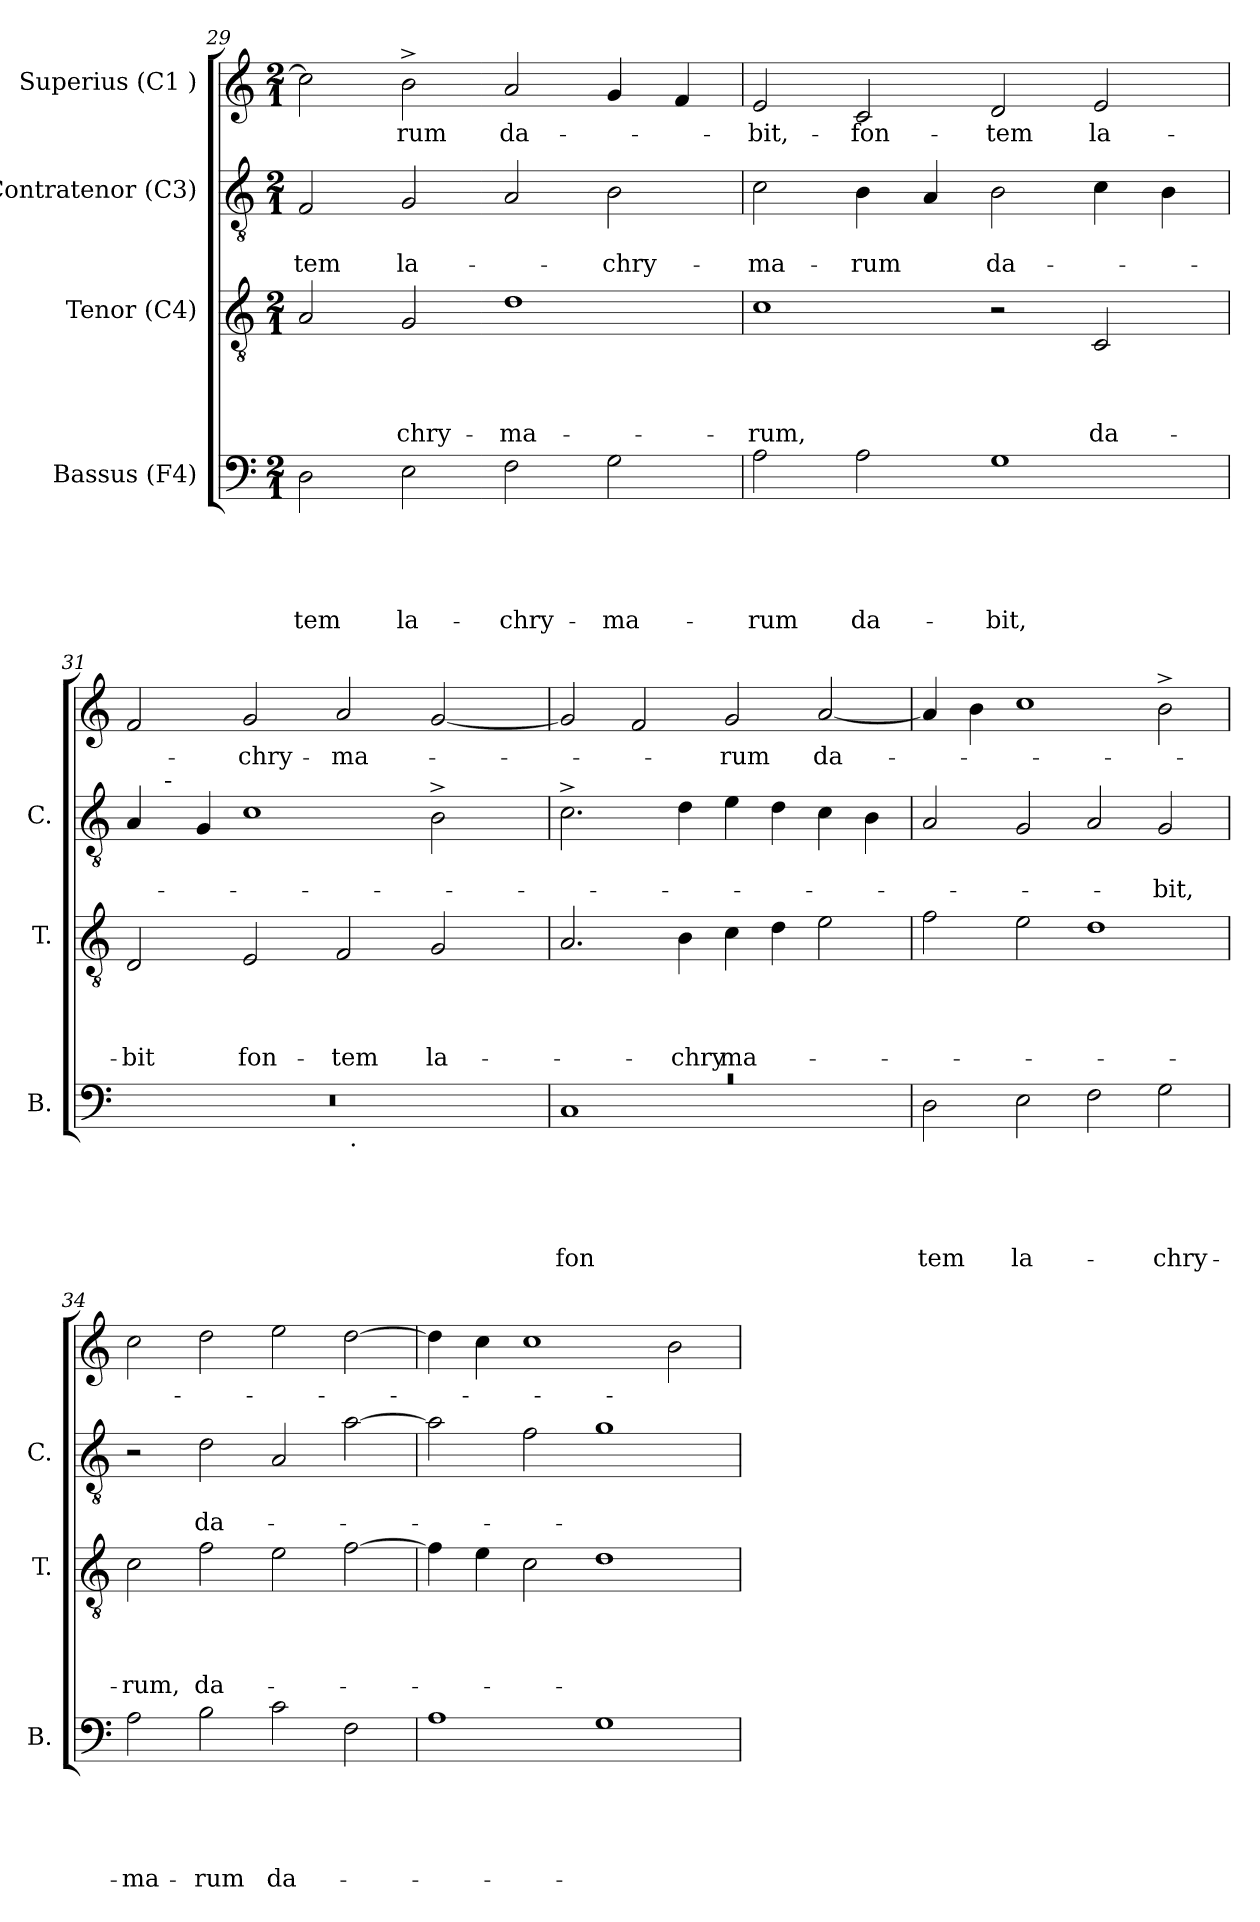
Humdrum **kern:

**kern	**text	**text	**text	**text	**text	**kern	**text	**text	**text	**text	**kern	**text	**text	**kern	**text
*part4	*part4	*part4	*part4	*part4	*part4	*part3	*part3	*part3	*part3	*part3	*part2	*part2	*part2	*part1	*part1
*staff4	*staff4	*staff4	*staff4	*staff4	*staff4	*staff3	*staff3	*staff3	*staff3	*staff3	*staff2	*staff2	*staff2	*staff1	*staff1
*I"Bassus (F4)	*	*	*	*	*	*I"Tenor (C4)	*	*	*	*	*I"Contratenor (C3)	*	*	*I"Superius (C1 )	*
*I'B.	*	*	*	*	*	*I'T.	*	*	*	*	*I'C.	*	*	*	*
*clefF4	*	*	*	*	*	*clefGv2	*	*	*	*	*clefGv2	*	*	*clefG2	*
*k[]	*	*	*	*	*	*k[]	*	*	*	*	*k[]	*	*	*k[]	*
*C:	*	*	*	*	*	*C:	*	*	*	*	*C:	*	*	*C:	*
*M2/1	*	*	*	*	*	*M2/1	*	*	*	*	*M2/1	*	*	*M2/1	*
=29	=29	=29	=29	=29	=29	=29	=29	=29	=29	=29	=29	=29	=29	=29	=29
!	!	!	!	!	!LO:LY:b	!	!	!	!	!	!	!	!LO:LY:b	!	!
2D\	.	.	.	.	-tem	2A/	.	.	.	.	2F/	.	-tem	2cc\]	.
!	!	!	!	!	!LO:LY:b	!	!	!	!	!LO:LY:b	!	!	!LO:LY:b	!	!LO:LY:b
2E\	.	.	.	.	la-	2G/	.	.	.	-chry-	2G/	.	la-	2b^>\	-rum
!	!	!	!	!	!LO:LY:b	!	!	!	!	!LO:LY:b	!	!	!	!	!LO:LY:b
2F\	.	.	.	.	-chry-	1d	.	.	.	-ma-	2A/	.	.	2a/	da-
!	!	!	!	!	!LO:LY:b	!	!	!	!	!	!	!	!LO:LY:b	!	!
2G\	.	.	.	.	-ma-	.	.	.	.	.	2B\	.	-chry-	4g/	.
.	.	.	.	.	.	.	.	.	.	.	.	.	.	4f/	.
=30	=30	=30	=30	=30	=30	=30	=30	=30	=30	=30	=30	=30	=30	=30	=30
!	!	!	!	!	!LO:LY:b	!	!	!	!	!LO:LY:b	!	!	!LO:LY:b	!	!LO:LY:b
2A\	.	.	.	.	-rum	1c	.	.	.	-rum,	2c\	.	-ma-	2e/	-bit,-
!	!	!	!	!	!LO:LY:b	!	!	!	!	!	!	!	!LO:LY:b	!	!LO:LY:b
2A\	.	.	.	.	da-	.	.	.	.	.	4B\	.	-rum	2c/	-fon-
.	.	.	.	.	.	.	.	.	.	.	4A/	.	.	.	.
!	!	!	!	!	!LO:LY:b	!	!	!	!	!	!	!	!LO:LY:b	!	!LO:LY:b
1G	.	.	.	.	-bit,	2r	.	.	.	.	2B\	.	da-	2d/	-tem
!	!	!	!	!	!	!	!	!	!	!LO:LY:b	!	!	!	!	!LO:LY:b
.	.	.	.	.	.	2C/	.	.	.	da-	4c\	.	.	2e/	la-
.	.	.	.	.	.	.	.	.	.	.	4B\	.	.	.	.
!!LO:LB:g=z
=31	=31	=31	=31	=31	=31	=31	=31	=31	=31	=31	=31	=31	=31	=31	=31
!	!	!	!	!	!	!	!	!	!	!LO:LY:b	!	!	!	!	!
*^	*	*	*	*	*	*	*	*	*	*	*^	*	*	*	*
0r	1ryy	.	.	.	.	.	2D/	.	.	.	-bit	4A/	12ryy	.	.	2f/	.
.	.	.	.	.	.	.	.	.	.	.	.	.	48.ryy	.	.	.	.
!	!	!	!	!	!	!	!	!	!	!	!	!	!LO:TX:a:t=-	!	!	!	!
.	.	.	.	.	.	.	.	.	.	.	.	.	3%2ryy	.	.	.	.
.	.	.	.	.	.	.	.	.	.	.	.	4G/	.	.	.	.	.
!	!	!	!	!	!	!	!	!	!	!	!LO:LY:b	!	!	!	!	!	!LO:LY:b
.	.	.	.	.	.	.	2E/	.	.	.	fon-	1c	.	.	.	2g/	-chry-
.	.	.	.	.	.	.	.	.	.	.	.	.	3%2ryy	.	.	.	.
!	!	!	!	!	!	!	!	!	!	!	!LO:LY:b	!	!	!	!	!	!LO:LY:b
.	32ryy	.	.	.	.	.	2F/	.	.	.	-tem	.	.	.	.	2a/	-ma-
!	!LO:TX:b:t=.	!	!	!	!	!	!	!	!	!	!	!	!	!	!	!	!
.	2ryy	.	.	.	.	.	.	.	.	.	.	.	.	.	.	.	.
.	.	.	.	.	.	.	.	.	.	.	.	.	3ryy	.	.	.	.
!	!	!	!	!	!	!	!	!	!	!	!LO:LY:b	!	!	!	!	!	!
.	.	.	.	.	.	.	2G/	.	.	.	la-	2B^>\	.	.	.	[<2g/	.
.	4...ryy	.	.	.	.	.	.	.	.	.	.	.	.	.	.	.	.
.	.	.	.	.	.	.	.	.	.	.	.	.	6ryy	.	.	.	.
.	.	.	.	.	.	.	.	.	.	.	.	.	24ryy	.	.	.	.
.	.	.	.	.	.	.	.	.	.	.	.	.	96ryy	.	.	.	.
=32	=32	=32	=32	=32	=32	=32	=32	=32	=32	=32	=32	=32	=32	=32	=32	=32	=32
!LO:N:vis=1	!	!	!	!	!	!LO:LY:b	!	!	!	!	!	!	!	!	!	!	!
*	*	*	*	*	*	*	*	*	*	*	*	*v	*v	*	*	*	*
0rc	1C	.	.	.	.	fon-	2.A/	.	.	.	.	2.c^>\	.	.	2g/]	.
.	.	.	.	.	.	.	.	.	.	.	.	.	.	.	2f/	.
!	!	!	!	!	!	!	!	!	!	!	!LO:LY:b	!	!	!	!	!
.	.	.	.	.	.	.	4B\	.	.	.	-chry	4d\	.	.	.	.
!	!	!	!	!	!	!	!	!	!	!	!LO:LY:b	!	!	!	!	!LO:LY:b
.	1ryy	.	.	.	.	.	4c\	.	.	.	ma-	4e\	.	.	2g/	-rum
.	.	.	.	.	.	.	4d\	.	.	.	.	4d\	.	.	.	.
!	!	!	!	!	!	!	!	!	!	!	!	!	!	!	!	!LO:LY:b
.	.	.	.	.	.	.	2e\	.	.	.	.	4c\	.	.	[<2a/	da-
.	.	.	.	.	.	.	.	.	.	.	.	4B\	.	.	.	.
*v	*v	*	*	*	*	*	*	*	*	*	*	*	*	*	*	*
=33	=33	=33	=33	=33	=33	=33	=33	=33	=33	=33	=33	=33	=33	=33	=33
!	!	!	!	!	!LO:LY:b	!	!	!	!	!	!	!	!	!	!
2D\	.	.	.	.	-tem	2f\	.	.	.	.	2A/	.	.	4a/]	.
.	.	.	.	.	.	.	.	.	.	.	.	.	.	4b\	.
!	!	!	!	!	!LO:LY:b	!	!	!	!	!	!	!	!	!	!
2E\	.	.	.	.	la-	2e\	.	.	.	.	2G/	.	.	1cc	.
2F\	.	.	.	.	.	1d	.	.	.	.	2A/	.	.	.	.
!	!	!	!	!	!LO:LY:b	!	!	!	!	!	!	!	!LO:LY:b	!	!
2G\	.	.	.	.	-chry-	.	.	.	.	.	2G/	.	-bit,	2b^>\	.
=34	=34	=34	=34	=34	=34	=34	=34	=34	=34	=34	=34	=34	=34	=34	=34
!	!	!	!	!	!LO:LY:b	!	!	!	!	!LO:LY:b	!	!	!	!	!
2A\	.	.	.	.	-ma-	2c\	.	.	.	-rum,	2r	.	.	2cc\	.
!	!	!	!	!	!LO:LY:b	!	!	!	!	!LO:LY:b	!	!	!LO:LY:b	!	!
2B\	.	.	.	.	-rum	2f\	.	.	.	da-	2d\	.	da-	2dd\	.
!	!	!	!	!	!LO:LY:b	!	!	!	!	!	!	!	!	!	!
2c\	.	.	.	.	da-	2e\	.	.	.	.	2A/	.	.	2ee\	.
2F\	.	.	.	.	.	[>2f\	.	.	.	.	[>2a\	.	.	[>2dd\	.
=35	=35	=35	=35	=35	=35	=35	=35	=35	=35	=35	=35	=35	=35	=35	=35
1A	.	.	.	.	.	4f\]	.	.	.	.	2a\]	.	.	4dd\]	.
.	.	.	.	.	.	4e\	.	.	.	.	.	.	.	4cc\	.
.	.	.	.	.	.	2c\	.	.	.	.	2f\	.	.	1cc	.
1G	.	.	.	.	.	1d	.	.	.	.	1g	.	.	.	.
.	.	.	.	.	.	.	.	.	.	.	.	.	.	2b\	.
=	=	=	=	=	=	=	=	=	=	=	=	=	=	=	=
*-	*-	*-	*-	*-	*-	*-	*-	*-	*-	*-	*-	*-	*-	*-	*-
